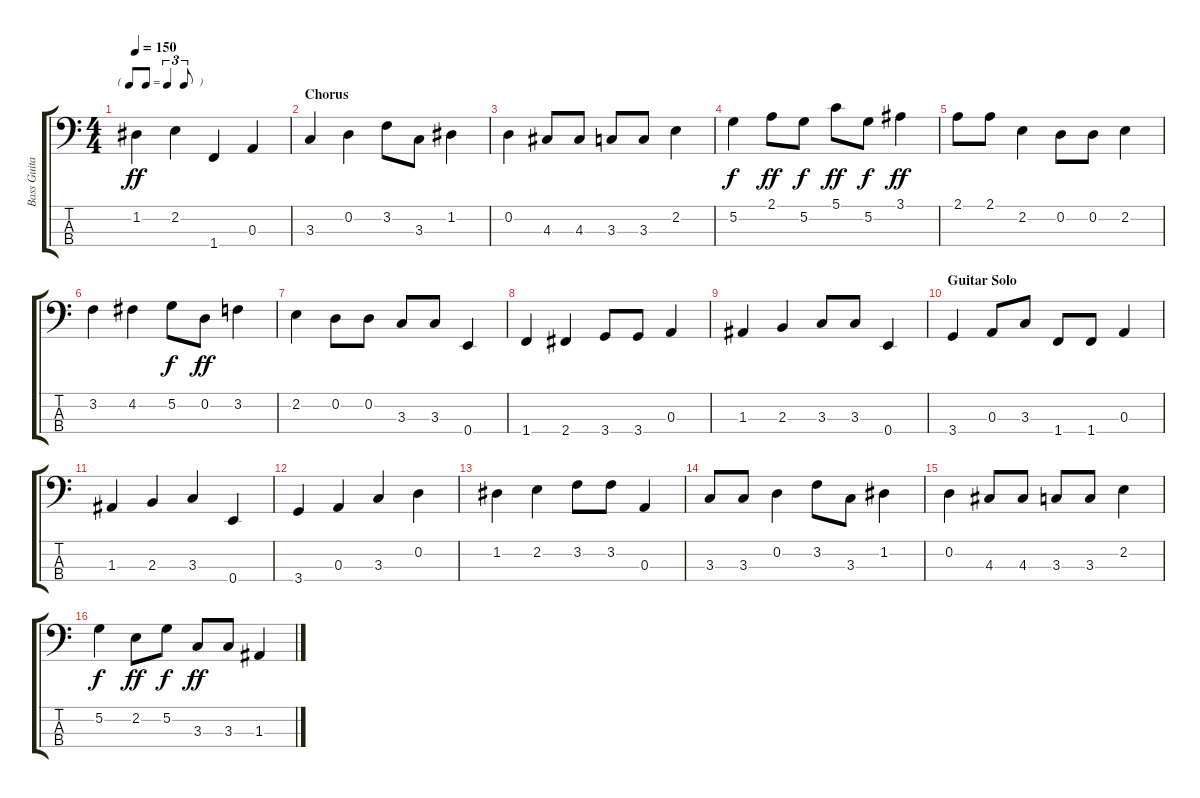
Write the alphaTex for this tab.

\track ("Bass Guitar" "Bass Guita") {instrument electricbasspick}
\staff {score tabs}
\tuning (G2 D2 A1 E1) {hide}
\ts (4 4)
\tf triplet8th
\tempo 150
\clef f4
\ks c
1.2.4{dy ff} 2.2.4 1.4.4 0.3.4 |
\section ("" "Chorus")
3.3.4 0.2.4 3.2.8 3.3.8 1.2.4 |
0.2.4 4.3.8 4.3.8 3.3.8 3.3.8 2.2.4 |
5.2.4{dy f} 2.1.8{dy ff} 5.2.8{dy f} 5.1.8{dy ff} 5.2.8{dy f} 3.1.4{dy ff} |
2.1.8 2.1.8 2.2.4 0.2.8 0.2.8 2.2.4 |
3.2.4 4.2.4 5.2.8{dy f} 0.2.8{dy ff} 3.2.4 |
2.2.4 0.2.8 0.2.8 3.3.8 3.3.8 0.4.4 |
1.4.4 2.4.4 3.4.8 3.4.8 0.3.4 |
1.3.4 2.3.4 3.3.8 3.3.8 0.4.4 |
\section ("" "Guitar Solo")
3.4.4 0.3.8 3.3.8 1.4.8 1.4.8 0.3.4 |
1.3.4 2.3.4 3.3.4 0.4.4 |
3.4.4 0.3.4 3.3.4 0.2.4 |
1.2.4 2.2.4 3.2.8 3.2.8 0.3.4 |
3.3.8 3.3.8 0.2.4 3.2.8 3.3.8 1.2.4 |
0.2.4 4.3.8 4.3.8 3.3.8 3.3.8 2.2.4 |
5.2.4{dy f} 2.2.8{dy ff} 5.2.8{dy f} 3.3.8{dy ff} 3.3.8 1.3.4
